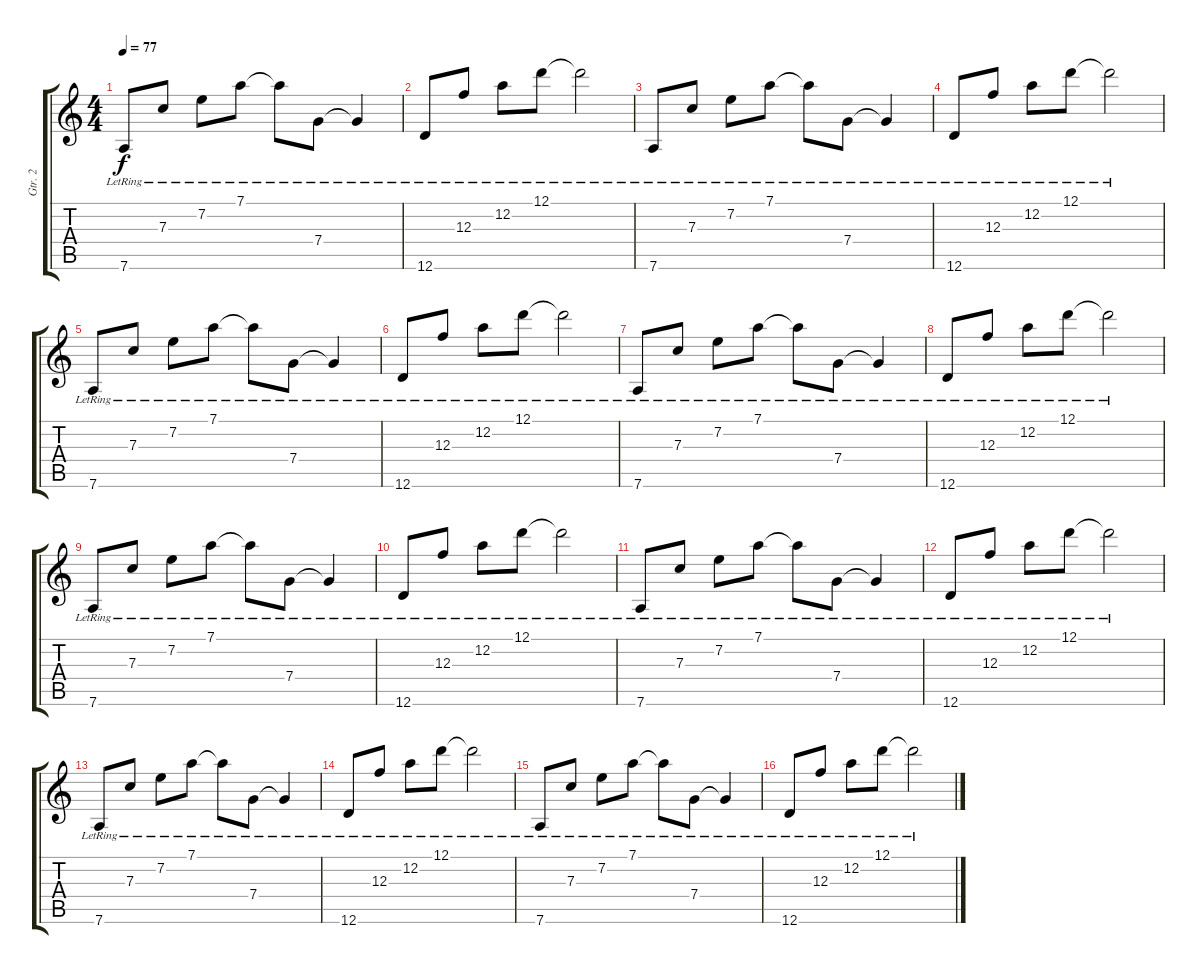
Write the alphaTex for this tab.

\track ("Gtr. 2" "Gtr. 2") {instrument acousticguitarsteel}
\staff {score tabs}
\tuning (D4 A3 F3 C3 G2 D2) {hide}
\ts (4 4)
\tempo 77
\clef g2
\ks c
7.6{lr}.8{dy f} 7.3{lr}.8 7.2{lr}.8 7.1{lr}.8 7.1{lr t}.8 7.4{lr}.8 7.4{lr t}.4 |
12.6{lr}.8 12.3{lr}.8 12.2{lr}.8 12.1{lr}.8 12.1{lr t}.2 |
7.6{lr}.8 7.3{lr}.8 7.2{lr}.8 7.1{lr}.8 7.1{lr t}.8 7.4{lr}.8 7.4{lr t}.4 |
12.6{lr}.8 12.3{lr}.8 12.2{lr}.8 12.1{lr}.8 12.1{lr t}.2 |
7.6{lr}.8 7.3{lr}.8 7.2{lr}.8 7.1{lr}.8 7.1{lr t}.8 7.4{lr}.8 7.4{lr t}.4 |
12.6{lr}.8 12.3{lr}.8 12.2{lr}.8 12.1{lr}.8 12.1{lr t}.2 |
7.6{lr}.8 7.3{lr}.8 7.2{lr}.8 7.1{lr}.8 7.1{lr t}.8 7.4{lr}.8 7.4{lr t}.4 |
12.6{lr}.8 12.3{lr}.8 12.2{lr}.8 12.1{lr}.8 12.1{lr t}.2 |
7.6{lr}.8 7.3{lr}.8 7.2{lr}.8 7.1{lr}.8 7.1{lr t}.8 7.4{lr}.8 7.4{lr t}.4 |
12.6{lr}.8 12.3{lr}.8 12.2{lr}.8 12.1{lr}.8 12.1{lr t}.2 |
7.6{lr}.8 7.3{lr}.8 7.2{lr}.8 7.1{lr}.8 7.1{lr t}.8 7.4{lr}.8 7.4{lr t}.4 |
12.6{lr}.8 12.3{lr}.8 12.2{lr}.8 12.1{lr}.8 12.1{lr t}.2 |
7.6{lr}.8 7.3{lr}.8 7.2{lr}.8 7.1{lr}.8 7.1{lr t}.8 7.4{lr}.8 7.4{lr t}.4 |
12.6{lr}.8 12.3{lr}.8 12.2{lr}.8 12.1{lr}.8 12.1{lr t}.2 |
7.6{lr}.8 7.3{lr}.8 7.2{lr}.8 7.1{lr}.8 7.1{lr t}.8 7.4{lr}.8 7.4{lr t}.4 |
12.6{lr}.8 12.3{lr}.8 12.2{lr}.8 12.1{lr}.8 12.1{lr t}.2
